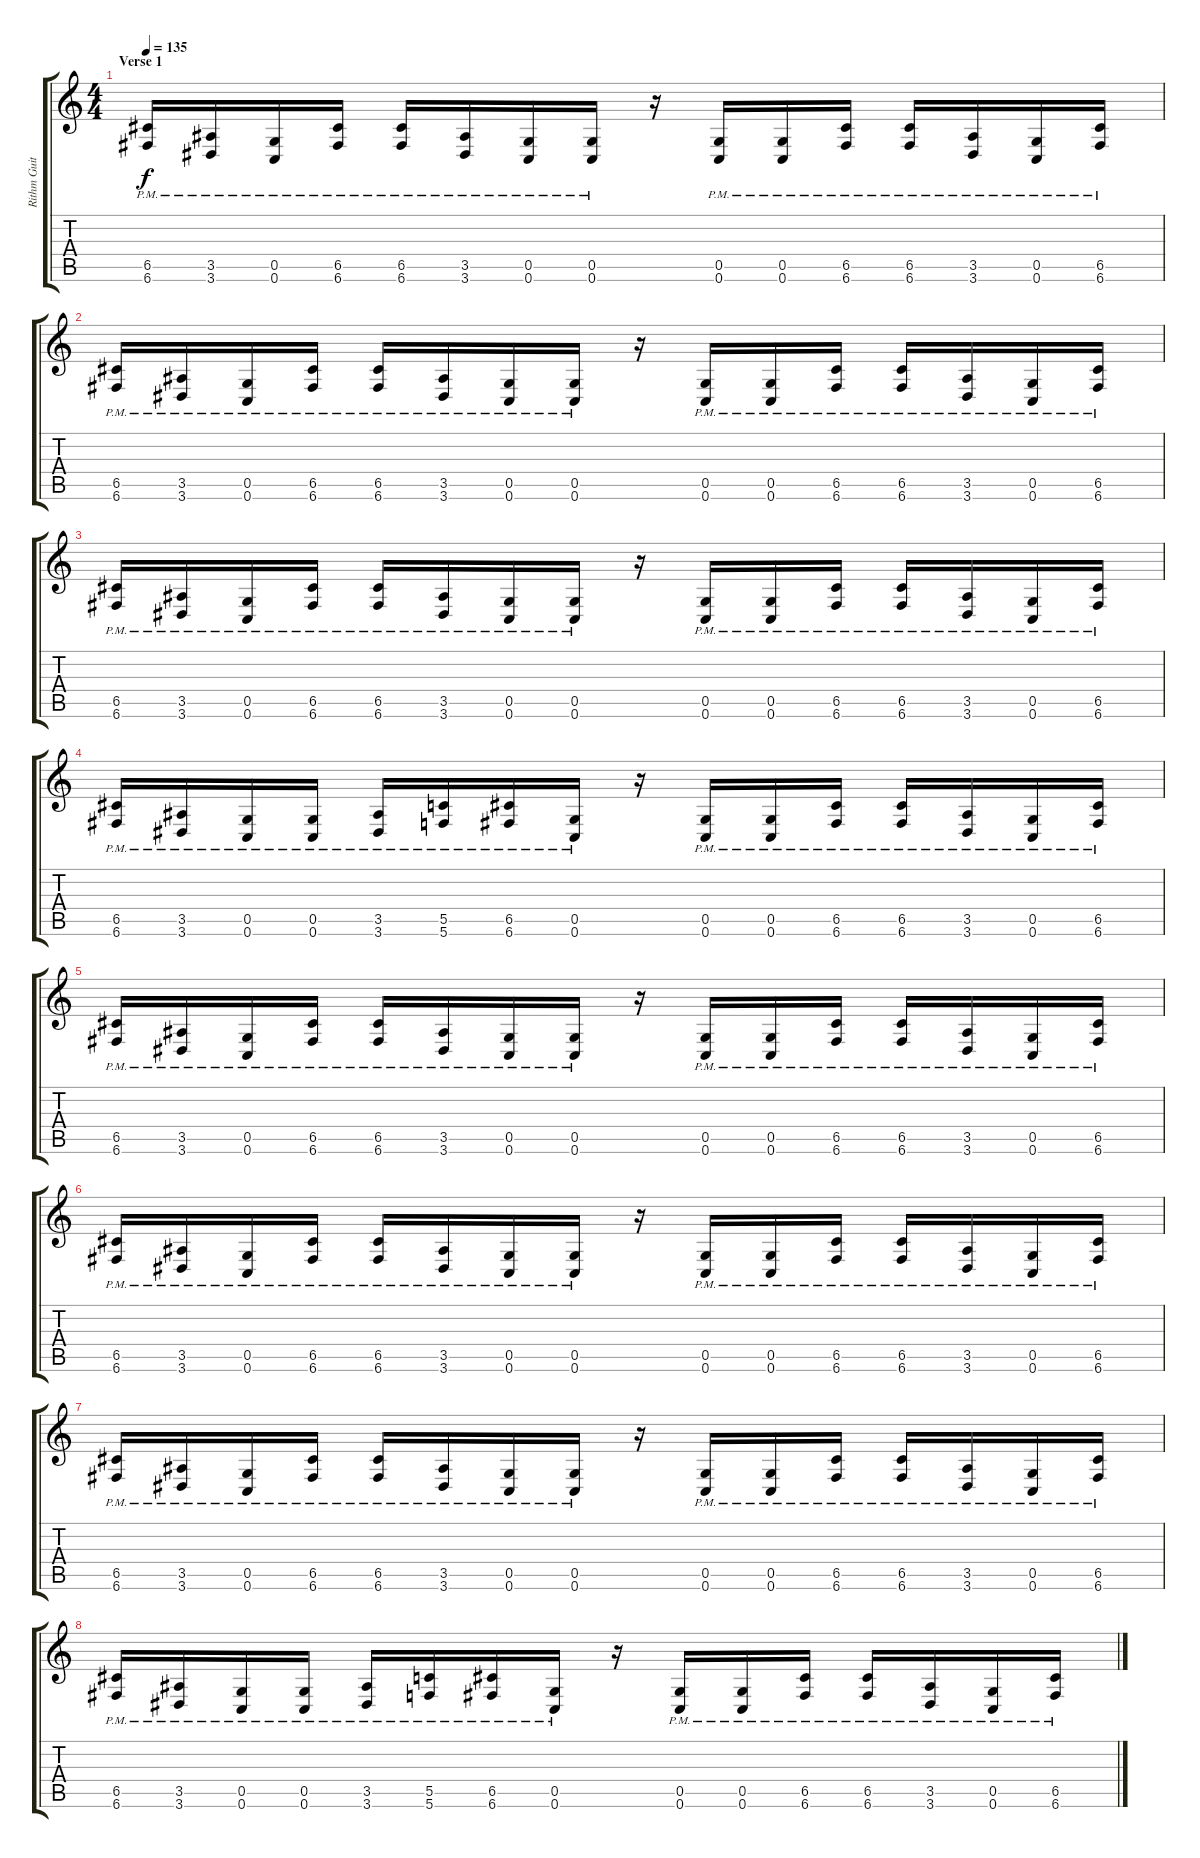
\track ("Rithm Guitar" "Rithm Guit") {instrument distortionguitar}
\staff {score tabs}
\tuning (D4 A3 F3 C3 G2 C2) {hide}
\ts (4 4)
\section ("" "Verse 1")
\tempo 135
\clef g2
\ks c
(6.5{pm} 6.6{pm}).16{dy f} (3.5{pm} 3.6{pm}).16 (0.5{pm} 0.6{pm}).16 (6.5{pm} 6.6{pm}).16 (6.5{pm} 6.6{pm}).16 (3.5{pm} 3.6{pm}).16 (0.5{pm} 0.6{pm}).16 (0.5{pm} 0.6{pm}).16 r.16 (0.5{pm} 0.6{pm}).16 (0.5{pm} 0.6{pm}).16 (6.5{pm} 6.6{pm}).16 (6.5{pm} 6.6{pm}).16 (3.5{pm} 3.6{pm}).16 (0.5{pm} 0.6{pm}).16 (6.5{pm} 6.6{pm}).16 |
(6.5{pm} 6.6{pm}).16 (3.5{pm} 3.6{pm}).16 (0.5{pm} 0.6{pm}).16 (6.5{pm} 6.6{pm}).16 (6.5{pm} 6.6{pm}).16 (3.5{pm} 3.6{pm}).16 (0.5{pm} 0.6{pm}).16 (0.5{pm} 0.6{pm}).16 r.16 (0.5{pm} 0.6{pm}).16 (0.5{pm} 0.6{pm}).16 (6.5{pm} 6.6{pm}).16 (6.5{pm} 6.6{pm}).16 (3.5{pm} 3.6{pm}).16 (0.5{pm} 0.6{pm}).16 (6.5{pm} 6.6{pm}).16 |
(6.5{pm} 6.6{pm}).16 (3.5{pm} 3.6{pm}).16 (0.5{pm} 0.6{pm}).16 (6.5{pm} 6.6{pm}).16 (6.5{pm} 6.6{pm}).16 (3.5{pm} 3.6{pm}).16 (0.5{pm} 0.6{pm}).16 (0.5{pm} 0.6{pm}).16 r.16 (0.5{pm} 0.6{pm}).16 (0.5{pm} 0.6{pm}).16 (6.5{pm} 6.6{pm}).16 (6.5{pm} 6.6{pm}).16 (3.5{pm} 3.6{pm}).16 (0.5{pm} 0.6{pm}).16 (6.5{pm} 6.6{pm}).16 |
(6.5{pm} 6.6{pm}).16 (3.5{pm} 3.6{pm}).16 (0.5{pm} 0.6{pm}).16 (0.5{pm} 0.6{pm}).16 (3.5{pm} 3.6{pm}).16 (5.5{pm} 5.6{pm}).16 (6.5{pm} 6.6{pm}).16 (0.5{pm} 0.6{pm}).16 r.16 (0.5{pm} 0.6{pm}).16 (0.5{pm} 0.6{pm}).16 (6.5{pm} 6.6{pm}).16 (6.5{pm} 6.6{pm}).16 (3.5{pm} 3.6{pm}).16 (0.5{pm} 0.6{pm}).16 (6.5{pm} 6.6{pm}).16 |
(6.5{pm} 6.6{pm}).16 (3.5{pm} 3.6{pm}).16 (0.5{pm} 0.6{pm}).16 (6.5{pm} 6.6{pm}).16 (6.5{pm} 6.6{pm}).16 (3.5{pm} 3.6{pm}).16 (0.5{pm} 0.6{pm}).16 (0.5{pm} 0.6{pm}).16 r.16 (0.5{pm} 0.6{pm}).16 (0.5{pm} 0.6{pm}).16 (6.5{pm} 6.6{pm}).16 (6.5{pm} 6.6{pm}).16 (3.5{pm} 3.6{pm}).16 (0.5{pm} 0.6{pm}).16 (6.5{pm} 6.6{pm}).16 |
(6.5{pm} 6.6{pm}).16 (3.5{pm} 3.6{pm}).16 (0.5{pm} 0.6{pm}).16 (6.5{pm} 6.6{pm}).16 (6.5{pm} 6.6{pm}).16 (3.5{pm} 3.6{pm}).16 (0.5{pm} 0.6{pm}).16 (0.5{pm} 0.6{pm}).16 r.16 (0.5{pm} 0.6{pm}).16 (0.5{pm} 0.6{pm}).16 (6.5{pm} 6.6{pm}).16 (6.5{pm} 6.6{pm}).16 (3.5{pm} 3.6{pm}).16 (0.5{pm} 0.6{pm}).16 (6.5{pm} 6.6{pm}).16 |
(6.5{pm} 6.6{pm}).16 (3.5{pm} 3.6{pm}).16 (0.5{pm} 0.6{pm}).16 (6.5{pm} 6.6{pm}).16 (6.5{pm} 6.6{pm}).16 (3.5{pm} 3.6{pm}).16 (0.5{pm} 0.6{pm}).16 (0.5{pm} 0.6{pm}).16 r.16 (0.5{pm} 0.6{pm}).16 (0.5{pm} 0.6{pm}).16 (6.5{pm} 6.6{pm}).16 (6.5{pm} 6.6{pm}).16 (3.5{pm} 3.6{pm}).16 (0.5{pm} 0.6{pm}).16 (6.5{pm} 6.6{pm}).16 |
(6.5{pm} 6.6{pm}).16 (3.5{pm} 3.6{pm}).16 (0.5{pm} 0.6{pm}).16 (0.5{pm} 0.6{pm}).16 (3.5{pm} 3.6{pm}).16 (5.5{pm} 5.6{pm}).16 (6.5{pm} 6.6{pm}).16 (0.5{pm} 0.6{pm}).16 r.16 (0.5{pm} 0.6{pm}).16 (0.5{pm} 0.6{pm}).16 (6.5{pm} 6.6{pm}).16 (6.5{pm} 6.6{pm}).16 (3.5{pm} 3.6{pm}).16 (0.5{pm} 0.6{pm}).16 (6.5{pm} 6.6{pm}).16
